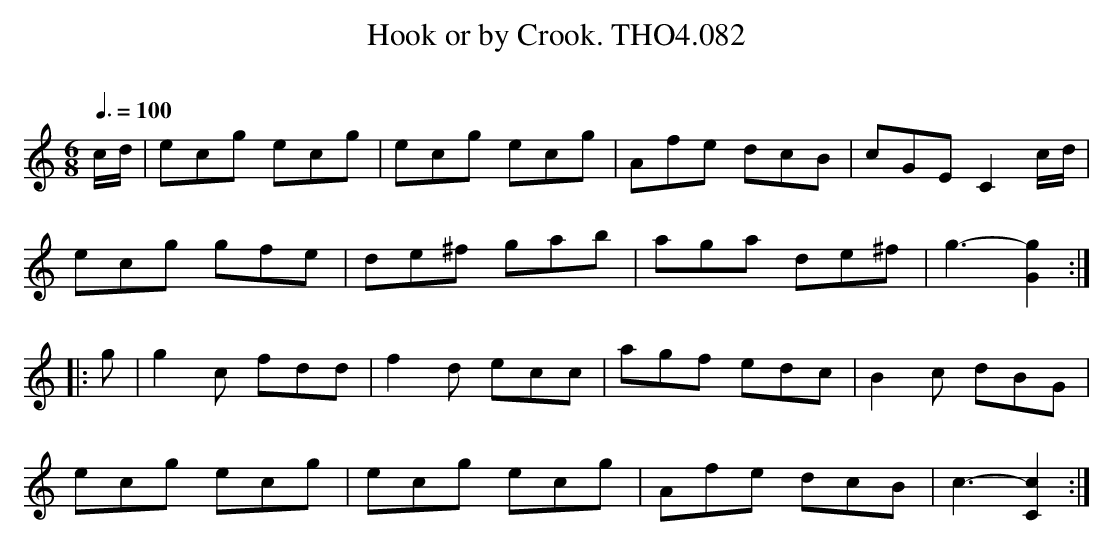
X:1
T:Hook or by Crook. THO4.082
O:
M:6/8
L:1/8
Q:3/8=100
K:C
c/d/|ecg ecg|ecg ecg|Afe dcB|cGE C2 c/d/|
ecg gfe|de^f gab|aga de^f|g3-[g2G2]:|
|:g|g2 c fdd|f2 d ecc|agf edc|B2 c dBG|
ecg ecg|ecg ecg|Afe dcB|c3-[c2C2]:|
